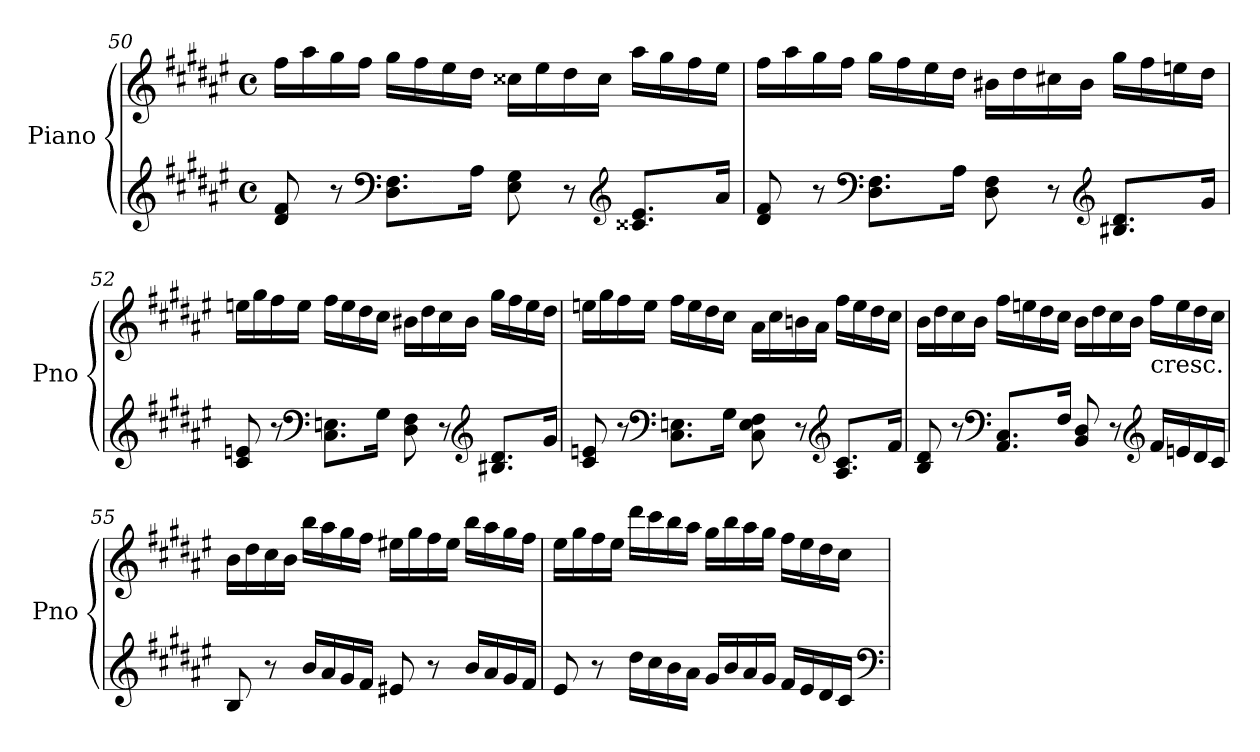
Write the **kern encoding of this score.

**kern	**kern
*part1	*part1
*staff2	*staff1
*I"Piano	*
*I'Pno	*
*clefG2	*clefG2
*k[f#c#g#d#a#e#]	*k[f#c#g#d#a#e#]
*F#:	*F#:
*M4/4	*M4/4
*met(c)	*met(c)
=50	=50
8d#/ 8f#/	16ff#\LL
.	16aa#\
8r	16gg#\
.	16ff#\JJ
*clefF4	*
8.D#\ 8.F#\L	16gg#\LL
.	16ff#\
.	16ee#\
16A#\Jk	16dd#\JJ
8E#\ 8G#\	16cc##X\LL
.	16ee#\
8r	16dd#\
.	16cc##\JJ
*clefG2	*
8.c##X/ 8.e#/L	16aa#\LL
.	16gg#\
.	16ff#\
16a#/Jk	16ee#\JJ
!!LO:LB:g=z
=51	=51
8d#/ 8f#/	16ff#\LL
.	16aa#\
8r	16gg#\
.	16ff#\JJ
*clefF4	*
8.D#\ 8.F#\L	16gg#\LL
.	16ff#\
.	16ee#\
16A#\Jk	16dd#\JJ
8D#\ 8F#\	16b#X\LL
.	16dd#\
8r	16cc#X\
.	16b#\JJ
*clefG2	*
8.B#X/ 8.d#/L	16gg#\LL
.	16ff#\
.	16een\
16g#/Jk	16dd#\JJ
=52	=52
8c#/ 8en/	16een\LL
.	16gg#\
8r	16ff#\
.	16ee\JJ
*clefF4	*
8.C#\ 8.En\L	16ff#\LL
.	16ee\
.	16dd#\
16G#\Jk	16cc#\JJ
8D#\ 8F#\	16b#X\LL
.	16dd#\
8r	16cc#\
.	16b#\JJ
*clefG2	*
8.B#X/ 8.d#/L	16gg#\LL
.	16ff#\
.	16ee\
16g#/Jk	16dd#\JJ
!!LO:PB:g=z
=53	=53
8c#/ 8en/	16een\LL
.	16gg#\
8r	16ff#\
.	16ee\JJ
*clefF4	*
8.C#\ 8.En\L	16ff#\LL
.	16ee\
.	16dd#\
16G#\Jk	16cc#\JJ
8C#\ 8E\ 8F#\	16a#\LL
.	16cc#\
8r	16bn\
.	16a#\JJ
*clefG2	*
8.A#/ 8.c#/L	16ff#\LL
.	16ee\
.	16dd#\
16f#/Jk	16cc#\JJ
=54	=54
8B/ 8d#/	16b\LL
.	16dd#\
8r	16cc#\
.	16b\JJ
*clefF4	*
8.AA#/ 8.C#/L	16ff#\LL
.	16een\
.	16dd#\
16F#/Jk	16cc#\JJ
8BB/ 8D#/	16b\LL
.	16dd#\
8r	16cc#\
.	16b\JJ
*clefG2	*
!	!LO:TX:b:t=cresc.
16f#/LL	16ff#\LL
16en/	16ee\
16d#/	16dd#\
16c#/JJ	16cc#\JJ
!!LO:LB:g=z
=55	=55
8B/	16b\LL
.	16dd#\
8r	16cc#\
.	16b\JJ
16b/LL	16bb\LL
16a#/	16aa#\
16g#/	16gg#\
16f#/JJ	16ff#\JJ
8e#X/	16ee#X\LL
.	16gg#\
8r	16ff#\
.	16ee#\JJ
16b/LL	16bb\LL
16a#/	16aa#\
16g#/	16gg#\
16f#/JJ	16ff#\JJ
=56	=56
8e#/	16ee#\LL
.	16gg#\
8r	16ff#\
.	16ee#\JJ
16dd#\LL	16ddd#\LL
16cc#\	16ccc#\
16b\	16bb\
16a#\JJ	16aa#\JJ
16g#/LL	16gg#\LL
16b/	16bb\
16a#/	16aa#\
16g#/JJ	16gg#\JJ
16f#/LL	16ff#\LL
16e#/	16ee#\
16d#/	16dd#\
16c#/JJ	16cc#\JJ
*clefF4	*
=	=
*-	*-
